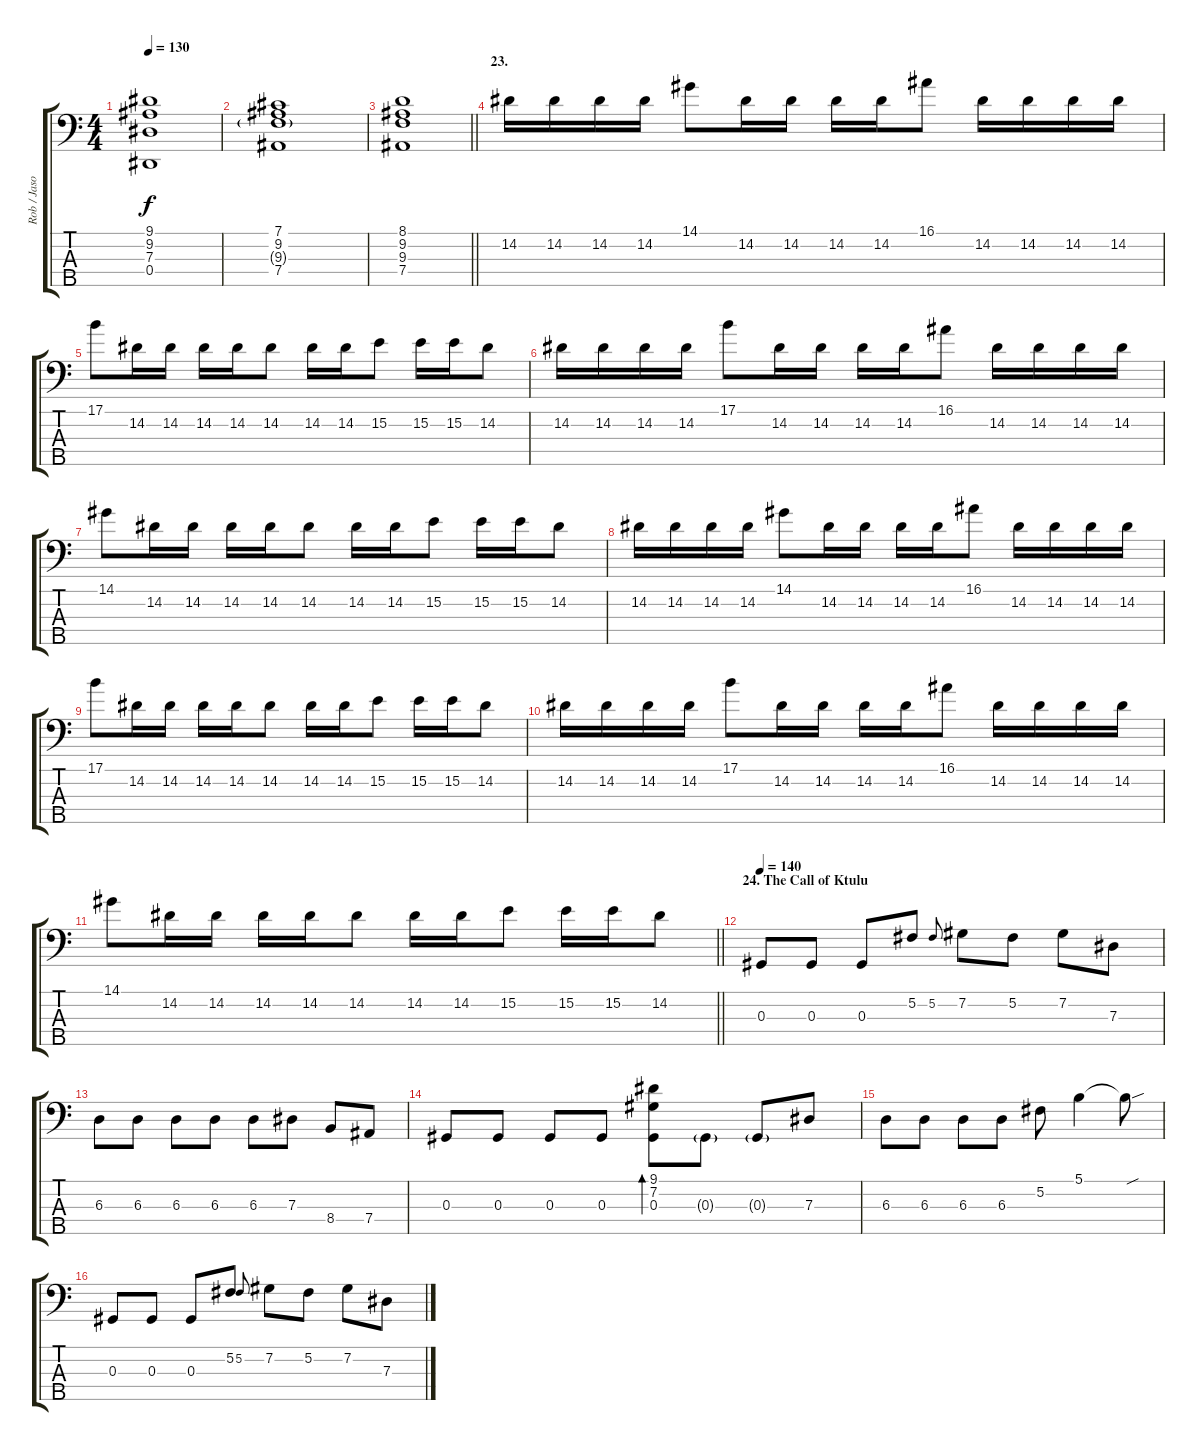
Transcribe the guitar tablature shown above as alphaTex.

\track ("Rob / Jason / Cliff" "Rob / Jaso") {instrument electricbassfinger}
\staff {score tabs}
\tuning (Gb2 Db2 Ab1 Eb1 Bb0) {hide}
\ts (4 4)
\tempo 130
\clef f4
\ks c
(9.1{t} 9.2{t} 7.3{t} 0.4{t}).1{dy f} |
(7.1 9.2 9.3{g} 7.4).1 |
\barLineRight lightlight
(8.1 9.2 9.3 7.4).1 |
\section ("" "23.")
14.2.16 14.2.16 14.2.16 14.2.16 14.1.8 14.2.16 14.2.16 14.2.16 14.2.16 16.1.8 14.2.16 14.2.16 14.2.16 14.2.16 |
17.1.8 14.2.16 14.2.16 14.2.16 14.2.16 14.2.8 14.2.16 14.2.16 15.2.8 15.2.16 15.2.16 14.2.8 |
14.2.16 14.2.16 14.2.16 14.2.16 17.1.8 14.2.16 14.2.16 14.2.16 14.2.16 16.1.8 14.2.16 14.2.16 14.2.16 14.2.16 |
14.1.8 14.2.16 14.2.16 14.2.16 14.2.16 14.2.8 14.2.16 14.2.16 15.2.8 15.2.16 15.2.16 14.2.8 |
14.2.16 14.2.16 14.2.16 14.2.16 14.1.8 14.2.16 14.2.16 14.2.16 14.2.16 16.1.8 14.2.16 14.2.16 14.2.16 14.2.16 |
17.1.8 14.2.16 14.2.16 14.2.16 14.2.16 14.2.8 14.2.16 14.2.16 15.2.8 15.2.16 15.2.16 14.2.8 |
14.2.16 14.2.16 14.2.16 14.2.16 17.1.8 14.2.16 14.2.16 14.2.16 14.2.16 16.1.8 14.2.16 14.2.16 14.2.16 14.2.16 |
\barLineRight lightlight
14.1.8 14.2.16 14.2.16 14.2.16 14.2.16 14.2.8 14.2.16 14.2.16 15.2.8 15.2.16 15.2.16 14.2.8 |
\section ("" "24. The Call of Ktulu")
\tempo 140
0.3.8 0.3.8 0.3.8 5.2.8 5.2.8{gr onbeat} 7.2.8 5.2.8 7.2.8 7.3.8 |
6.3.8 6.3.8 6.3.8 6.3.8 6.3.8 7.3.8 8.4.8 7.4.8 |
0.3.8 0.3.8 0.3.8 0.3.8 (9.1 7.2 0.3).8{bd 60} 0.3{g}.8 0.3{g}.8 7.3.8 |
6.3.8 6.3.8 6.3.8 6.3.8 5.2.8 5.1.4 5.1{sou t}.8 |
0.3.8 0.3.8 0.3.8 5.2.8 5.2.8{gr onbeat} 7.2.8 5.2.8 7.2.8 7.3.8
